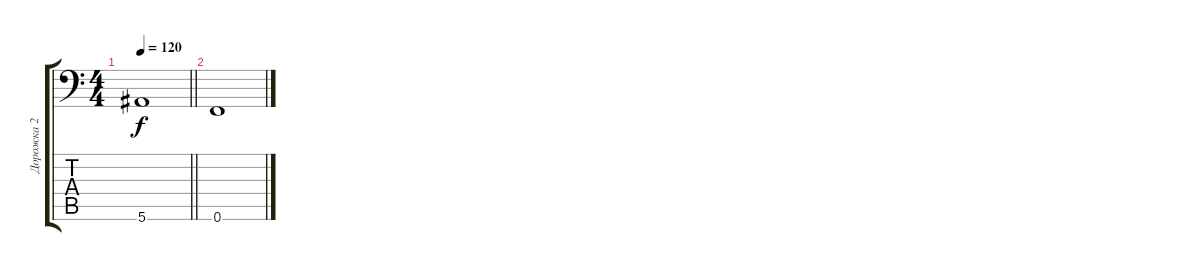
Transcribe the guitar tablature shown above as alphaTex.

\track ("Дорожка 2" "Дорожка 2") {instrument electricbassfinger}
\staff {score tabs}
\tuning (D4 A3 F3 C3 G2 F1) {hide}
\ts (4 4)
\tempo 120
\clef f4
\barLineRight lightlight
\ks c
5.6.1{dy f} |
0.6.1
